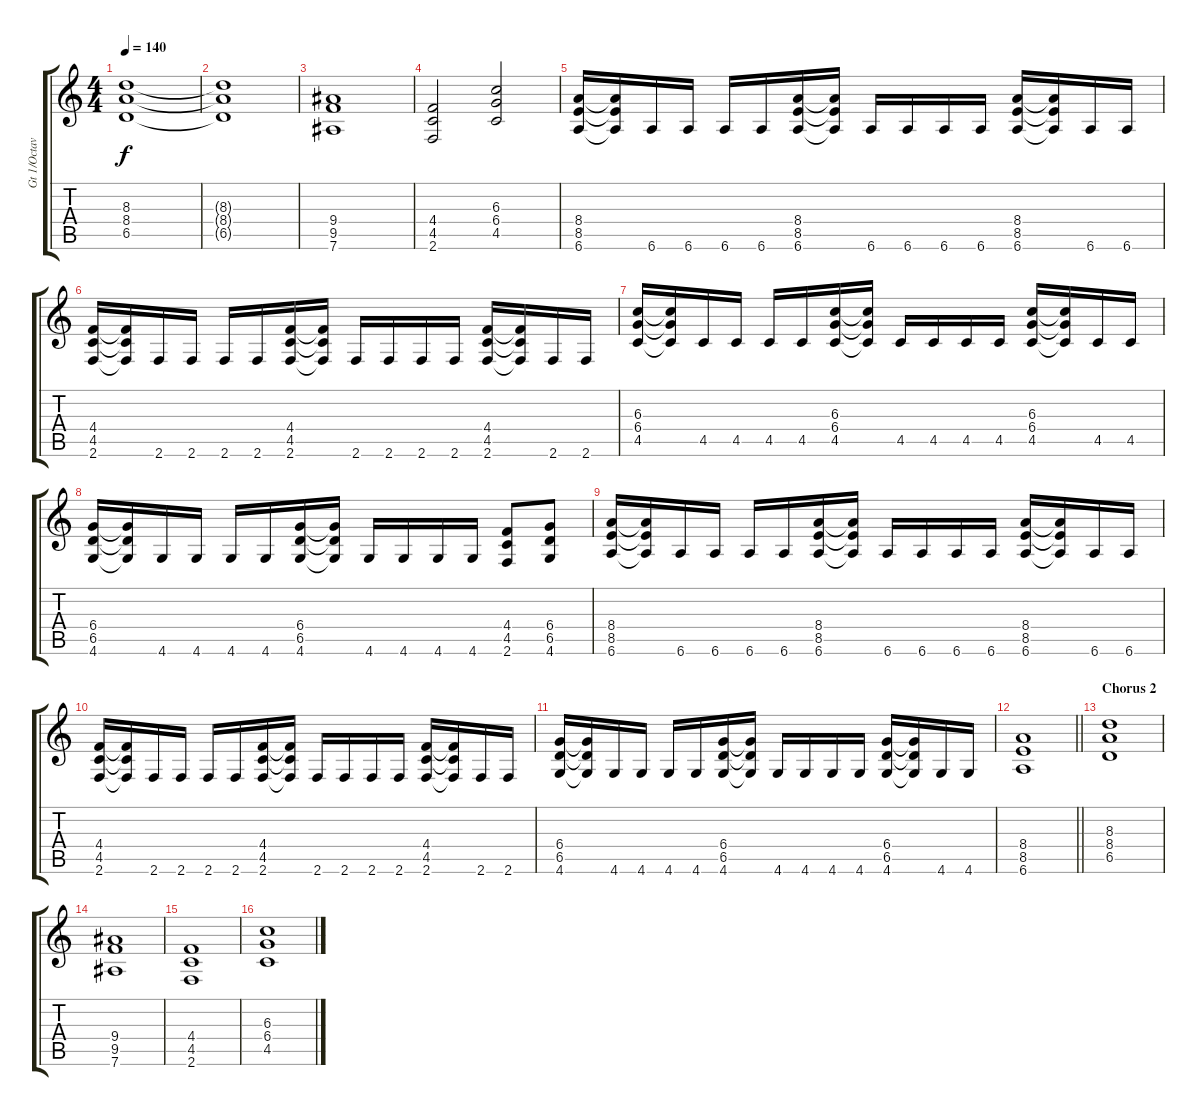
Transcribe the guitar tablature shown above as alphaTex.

\track ("Gt 1/Octaver" "Gt 1/Octav") {instrument overdrivenguitar}
\staff {score tabs}
\tuning (Eb4 Bb3 Gb3 Db3 Ab2 Eb2) {hide}
\ts (4 4)
\tempo 140
\clef g2
\ks c
(8.3 8.4 6.5).1{dy f} |
(8.3{t} 8.4{t} 6.5{t}).1 |
(9.4 9.5 7.6).1 |
(4.4 4.5 2.6).2 (6.3 6.4 4.5).2 |
(8.4 8.5 6.6).16 (8.4{t} 8.5{t} 6.6{t}).16 6.6.16 6.6.16 6.6.16 6.6.16 (8.4 8.5 6.6).16 (8.4{t} 8.5{t} 6.6{t}).16 6.6.16 6.6.16 6.6.16 6.6.16 (8.4 8.5 6.6).16 (8.4{t} 8.5{t} 6.6{t}).16 6.6.16 6.6.16 |
(4.4 4.5 2.6).16 (4.4{t} 4.5{t} 2.6{t}).16 2.6.16 2.6.16 2.6.16 2.6.16 (4.4 4.5 2.6).16 (4.4{t} 4.5{t} 2.6{t}).16 2.6.16 2.6.16 2.6.16 2.6.16 (4.4 4.5 2.6).16 (4.4{t} 4.5{t} 2.6{t}).16 2.6.16 2.6.16 |
(6.3 6.4 4.5).16 (6.3{t} 6.4{t} 4.5{t}).16 4.5.16 4.5.16 4.5.16 4.5.16 (6.3 6.4 4.5).16 (6.3{t} 6.4{t} 4.5{t}).16 4.5.16 4.5.16 4.5.16 4.5.16 (6.3 6.4 4.5).16 (6.3{t} 6.4{t} 4.5{t}).16 4.5.16 4.5.16 |
(6.4 6.5 4.6).16 (6.4{t} 6.5{t} 4.6{t}).16 4.6.16 4.6.16 4.6.16 4.6.16 (6.4 6.5 4.6).16 (6.4{t} 6.5{t} 4.6{t}).16 4.6.16 4.6.16 4.6.16 4.6.16 (4.4 4.5 2.6).8 (6.4 6.5 4.6).8 |
(8.4 8.5 6.6).16 (8.4{t} 8.5{t} 6.6{t}).16 6.6.16 6.6.16 6.6.16 6.6.16 (8.4 8.5 6.6).16 (8.4{t} 8.5{t} 6.6{t}).16 6.6.16 6.6.16 6.6.16 6.6.16 (8.4 8.5 6.6).16 (8.4{t} 8.5{t} 6.6{t}).16 6.6.16 6.6.16 |
(4.4 4.5 2.6).16 (4.4{t} 4.5{t} 2.6{t}).16 2.6.16 2.6.16 2.6.16 2.6.16 (4.4 4.5 2.6).16 (4.4{t} 4.5{t} 2.6{t}).16 2.6.16 2.6.16 2.6.16 2.6.16 (4.4 4.5 2.6).16 (4.4{t} 4.5{t} 2.6{t}).16 2.6.16 2.6.16 |
(6.4 6.5 4.6).16 (6.4{t} 6.5{t} 4.6{t}).16 4.6.16 4.6.16 4.6.16 4.6.16 (6.4 6.5 4.6).16 (6.4{t} 6.5{t} 4.6{t}).16 4.6.16 4.6.16 4.6.16 4.6.16 (6.4 6.5 4.6).16 (6.4{t} 6.5{t} 4.6{t}).16 4.6.16 4.6.16 |
\barLineRight lightlight
(8.4 8.5 6.6).1 |
\section ("" "Chorus 2")
(8.3 8.4 6.5).1 |
(9.4 9.5 7.6).1 |
(4.4 4.5 2.6).1 |
(6.3 6.4 4.5).1
